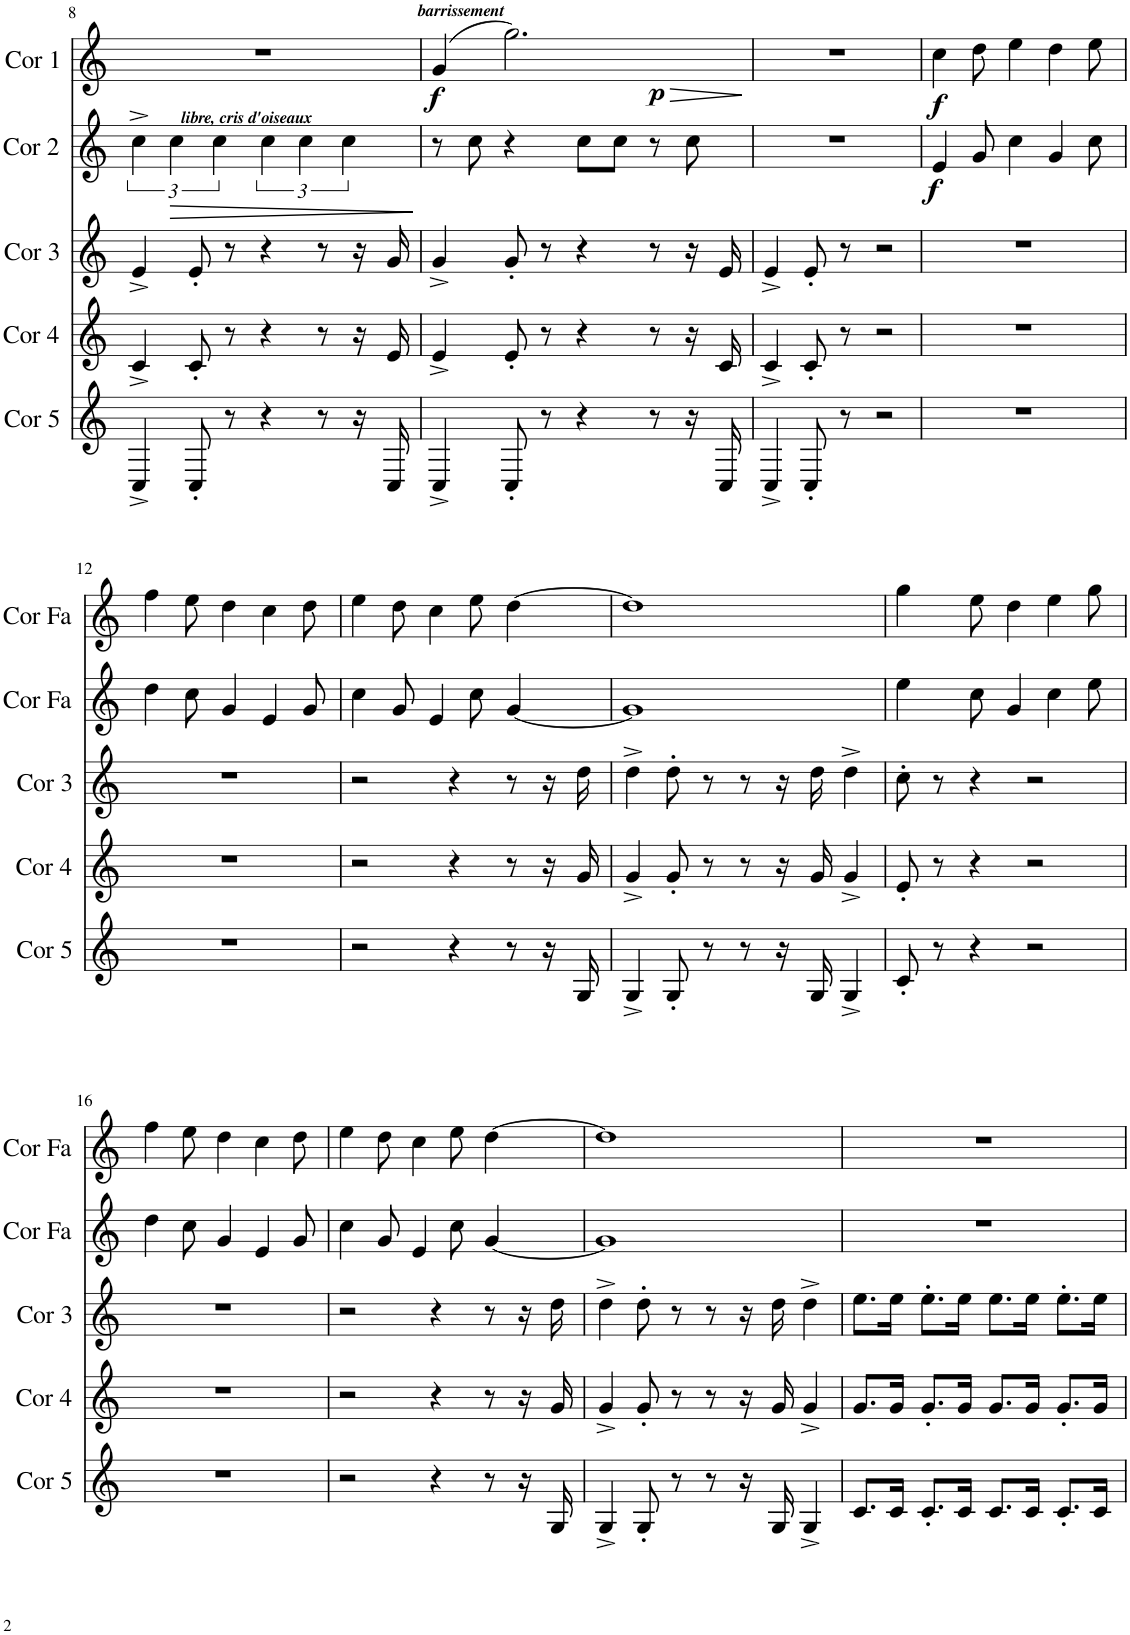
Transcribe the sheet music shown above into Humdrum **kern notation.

**kern	**kern	**kern	**kern	**dynam	**kern	**dynam
*part5	*part4	*part3	*part2	*part2	*part1	*part1
*staff5	*staff4	*staff3	*staff2	*staff2	*staff1	*staff1
*I"Cor 5	*I"Cor 4	*I"Cor 3	*I"Cor 2	*	*I"Cor 1	*
*I'Cor 5	*I'Cor 4	*I'Cor 3	*I'Cor 2	*	*I'Cor 1	*
!!LO:PB:g=z
*clefG2	*clefG2	*clefG2	*clefG2	*	*clefG2	*
*Trd4c7	*Trd4c7	*Trd4c7	*Trd4c7	*	*Trd4c7	*
*k[]	*k[]	*k[]	*k[]	*	*k[]	*
*M4/4	*M4/4	*M4/4	*M4/4	*	*M4/4	*
=8	=8	=8	=8	=8	=8	=8
4C^/	4c^/	4e^/	6cc^\	.	1r	.
!	!	!	!LO:TX:a:Bi:t=libre, cris d'oiseaux	!	!	!
!	!	!	!	!LO:HP:b	!	!
.	.	.	6cc\	>	.	.
8C'/	8c'/	8e'/	.	.	.	.
.	.	.	6cc\	.	.	.
8r	8r	8r	.	.	.	.
4r	4r	4r	6cc\	.	.	.
.	.	.	6cc\	.	.	.
8r	8r	8r	.	.	.	.
.	.	.	6cc\	.	.	.
16r	16r	16r	.	.	.	.
16C/	16e/	16g/	.	.	.	.
.	.	.	.	]	.	.
=9	=9	=9	=9	=9	=9	=9
!	!	!	!	!	!LO:TX:a:Bi:t=barrissement	!
!	!	!	!	!	!	!LO:DY:b
4C^/	4e^/	4g^/	8r	.	(4g/	f
.	.	.	8cc\	.	.	.
!	!	!	!	!	!	!LO:HP:b
!	!	!	!	!	!	!LO:DY:n=1:b
8C'/	8e'/	8g'/	4r	.	2.gg\)	> p
8r	8r	8r	.	.	.	.
4r	4r	4r	8cc\L	.	.	.
.	.	.	8cc\J	.	.	.
8r	8r	8r	8r	.	.	.
16r	16r	16r	8cc\	.	.	.
16C/	16c/	16e/	.	.	.	.
.	.	.	.	.	.	]
=10	=10	=10	=10	=10	=10	=10
4C^/	4c^/	4e^/	1r	.	1r	.
8C'/	8c'/	8e'/	.	.	.	.
8r	8r	8r	.	.	.	.
2r	2r	2r	.	.	.	.
=11	=11	=11	=11	=11	=11	=11
!	!	!	!	!LO:DY:b	!	!LO:DY:b
1r	1r	1r	4e/	f	4cc\	f
.	.	.	8g/	.	8dd\	.
.	.	.	4cc\	.	4ee\	.
.	.	.	4g/	.	4dd\	.
.	.	.	8cc\	.	8ee\	.
!!LO:LB:g=z
=12	=12	=12	=12	=12	=12	=12
1r	1r	1r	4dd\	.	4ff\	.
.	.	.	8cc\	.	8ee\	.
.	.	.	4g/	.	4dd\	.
.	.	.	4e/	.	4cc\	.
.	.	.	8g/	.	8dd\	.
=13	=13	=13	=13	=13	=13	=13
2r	2r	2r	4cc\	.	4ee\	.
.	.	.	8g/	.	8dd\	.
.	.	.	4e/	.	4cc\	.
4r	4r	4r	.	.	.	.
.	.	.	8cc\	.	8ee\	.
8r	8r	8r	[4g/	.	[4dd\	.
16r	16r	16r	.	.	.	.
16G/	16g/	16dd\	.	.	.	.
=14	=14	=14	=14	=14	=14	=14
4G^/	4g^/	4dd^\	1g]	.	1dd]	.
8G'/	8g'/	8dd'\	.	.	.	.
8r	8r	8r	.	.	.	.
8r	8r	8r	.	.	.	.
16r	16r	16r	.	.	.	.
16G/	16g/	16dd\	.	.	.	.
4G^/	4g^/	4dd^\	.	.	.	.
=15	=15	=15	=15	=15	=15	=15
8c'/	8e'/	8cc'\	4ee\	.	4gg\	.
8r	8r	8r	.	.	.	.
4r	4r	4r	8cc\	.	8ee\	.
.	.	.	4g/	.	4dd\	.
2r	2r	2r	.	.	.	.
.	.	.	4cc\	.	4ee\	.
.	.	.	8ee\	.	8gg\	.
!!LO:LB:g=z
=16	=16	=16	=16	=16	=16	=16
1r	1r	1r	4dd\	.	4ff\	.
.	.	.	8cc\	.	8ee\	.
.	.	.	4g/	.	4dd\	.
.	.	.	4e/	.	4cc\	.
.	.	.	8g/	.	8dd\	.
=17	=17	=17	=17	=17	=17	=17
2r	2r	2r	4cc\	.	4ee\	.
.	.	.	8g/	.	8dd\	.
.	.	.	4e/	.	4cc\	.
4r	4r	4r	.	.	.	.
.	.	.	8cc\	.	8ee\	.
8r	8r	8r	[4g/	.	[4dd\	.
16r	16r	16r	.	.	.	.
16G/	16g/	16dd\	.	.	.	.
=18	=18	=18	=18	=18	=18	=18
4G^/	4g^/	4dd^\	1g]	.	1dd]	.
8G'/	8g'/	8dd'\	.	.	.	.
8r	8r	8r	.	.	.	.
8r	8r	8r	.	.	.	.
16r	16r	16r	.	.	.	.
16G/	16g/	16dd\	.	.	.	.
4G^/	4g^/	4dd^\	.	.	.	.
=19	=19	=19	=19	=19	=19	=19
8.c/L	8.g/L	8.ee\L	1r	.	1r	.
16c/Jk	16g/Jk	16ee\Jk	.	.	.	.
8.c'/L	8.g'/L	8.ee'\L	.	.	.	.
16c/Jk	16g/Jk	16ee\Jk	.	.	.	.
8.c/L	8.g/L	8.ee\L	.	.	.	.
16c/Jk	16g/Jk	16ee\Jk	.	.	.	.
8.c'/L	8.g'/L	8.ee'\L	.	.	.	.
16c/Jk	16g/Jk	16ee\Jk	.	.	.	.
=	=	=	=	=	=	=
*-	*-	*-	*-	*-	*-	*-
